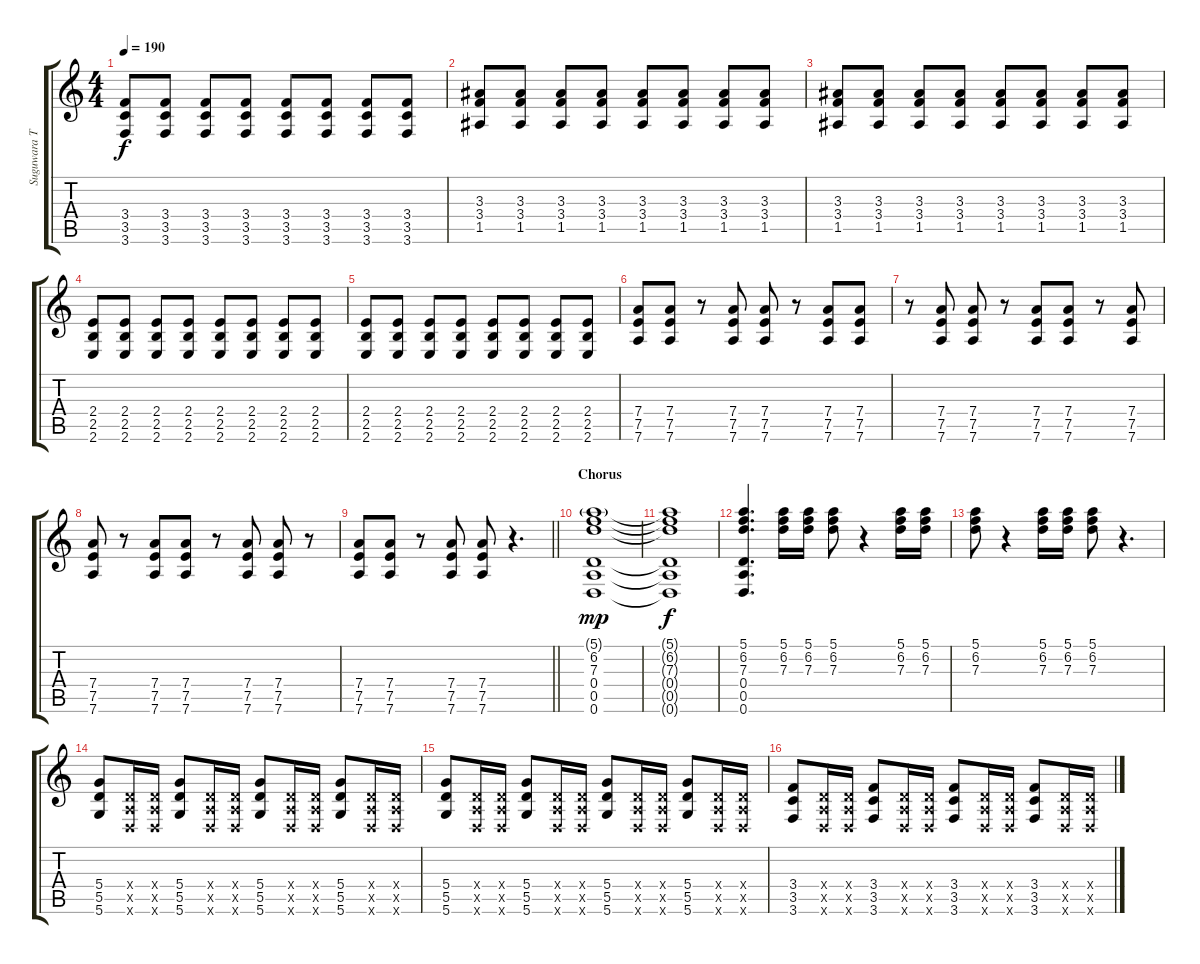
\track ("Suguwara Takuro" "Suguwara T") {instrument overdrivenguitar}
\staff {score tabs}
\tuning (E4 B3 G3 D3 A2 D2) {hide}
\ts (4 4)
\tempo 190
\clef g2
\ks c
(3.4 3.5 3.6).8{dy f} (3.4 3.5 3.6).8 (3.4 3.5 3.6).8 (3.4 3.5 3.6).8 (3.4 3.5 3.6).8 (3.4 3.5 3.6).8 (3.4 3.5 3.6).8 (3.4 3.5 3.6).8 |
(3.3 3.4 1.5).8 (3.3 3.4 1.5).8 (3.3 3.4 1.5).8 (3.3 3.4 1.5).8 (3.3 3.4 1.5).8 (3.3 3.4 1.5).8 (3.3 3.4 1.5).8 (3.3 3.4 1.5).8 |
(3.3 3.4 1.5).8 (3.3 3.4 1.5).8 (3.3 3.4 1.5).8 (3.3 3.4 1.5).8 (3.3 3.4 1.5).8 (3.3 3.4 1.5).8 (3.3 3.4 1.5).8 (3.3 3.4 1.5).8 |
(2.4 2.5 2.6).8 (2.4 2.5 2.6).8 (2.4 2.5 2.6).8 (2.4 2.5 2.6).8 (2.4 2.5 2.6).8 (2.4 2.5 2.6).8 (2.4 2.5 2.6).8 (2.4 2.5 2.6).8 |
(2.4 2.5 2.6).8 (2.4 2.5 2.6).8 (2.4 2.5 2.6).8 (2.4 2.5 2.6).8 (2.4 2.5 2.6).8 (2.4 2.5 2.6).8 (2.4 2.5 2.6).8 (2.4 2.5 2.6).8 |
(7.4 7.5 7.6).8 (7.4 7.5 7.6).8 r.8 (7.4 7.5 7.6).8 (7.4 7.5 7.6).8 r.8 (7.4 7.5 7.6).8 (7.4 7.5 7.6).8 |
r.8 (7.4 7.5 7.6).8 (7.4 7.5 7.6).8 r.8 (7.4 7.5 7.6).8 (7.4 7.5 7.6).8 r.8 (7.4 7.5 7.6).8 |
(7.4 7.5 7.6).8 r.8 (7.4 7.5 7.6).8 (7.4 7.5 7.6).8 r.8 (7.4 7.5 7.6).8 (7.4 7.5 7.6).8 r.8 |
\barLineRight lightlight
(7.4 7.5 7.6).8 (7.4 7.5 7.6).8 r.8 (7.4 7.5 7.6).8 (7.4 7.5 7.6).8 r.4{d} |
\section ("" "Chorus")
(5.1{g} 6.2 7.3 0.4 0.5 0.6).1{dy mp} |
(5.1{t} 6.2{t} 7.3{t} 0.4{t} 0.5{t} 0.6{t}).1{dy f} |
(5.1 6.2 7.3 0.4 0.5 0.6).4{d} (5.1 6.2 7.3).16 (5.1 6.2 7.3).16 (5.1 6.2 7.3).8 r.4 (5.1 6.2 7.3).16 (5.1 6.2 7.3).16 |
(5.1 6.2 7.3).8 r.4 (5.1 6.2 7.3).16 (5.1 6.2 7.3).16 (5.1 6.2 7.3).8 r.4{d} |
(5.4 5.5 5.6).8 (0.4{x} 0.5{x} 0.6{x}).16 (0.4{x} 0.5{x} 0.6{x}).16 (5.4 5.5 5.6).8 (0.4{x} 0.5{x} 0.6{x}).16 (0.4{x} 0.5{x} 0.6{x}).16 (5.4 5.5 5.6).8 (0.4{x} 0.5{x} 0.6{x}).16 (0.4{x} 0.5{x} 0.6{x}).16 (5.4 5.5 5.6).8 (0.4{x} 0.5{x} 0.6{x}).16 (0.4{x} 0.5{x} 0.6{x}).16 |
(5.4 5.5 5.6).8 (0.4{x} 0.5{x} 0.6{x}).16 (0.4{x} 0.5{x} 0.6{x}).16 (5.4 5.5 5.6).8 (0.4{x} 0.5{x} 0.6{x}).16 (0.4{x} 0.5{x} 0.6{x}).16 (5.4 5.5 5.6).8 (0.4{x} 0.5{x} 0.6{x}).16 (0.4{x} 0.5{x} 0.6{x}).16 (5.4 5.5 5.6).8 (0.4{x} 0.5{x} 0.6{x}).16 (0.4{x} 0.5{x} 0.6{x}).16 |
(3.4 3.5 3.6).8 (0.4{x} 0.5{x} 0.6{x}).16 (0.4{x} 0.5{x} 0.6{x}).16 (3.4 3.5 3.6).8 (0.4{x} 0.5{x} 0.6{x}).16 (0.4{x} 0.5{x} 0.6{x}).16 (3.4 3.5 3.6).8 (0.4{x} 0.5{x} 0.6{x}).16 (0.4{x} 0.5{x} 0.6{x}).16 (3.4 3.5 3.6).8 (0.4{x} 0.5{x} 0.6{x}).16 (0.4{x} 0.5{x} 0.6{x}).16
